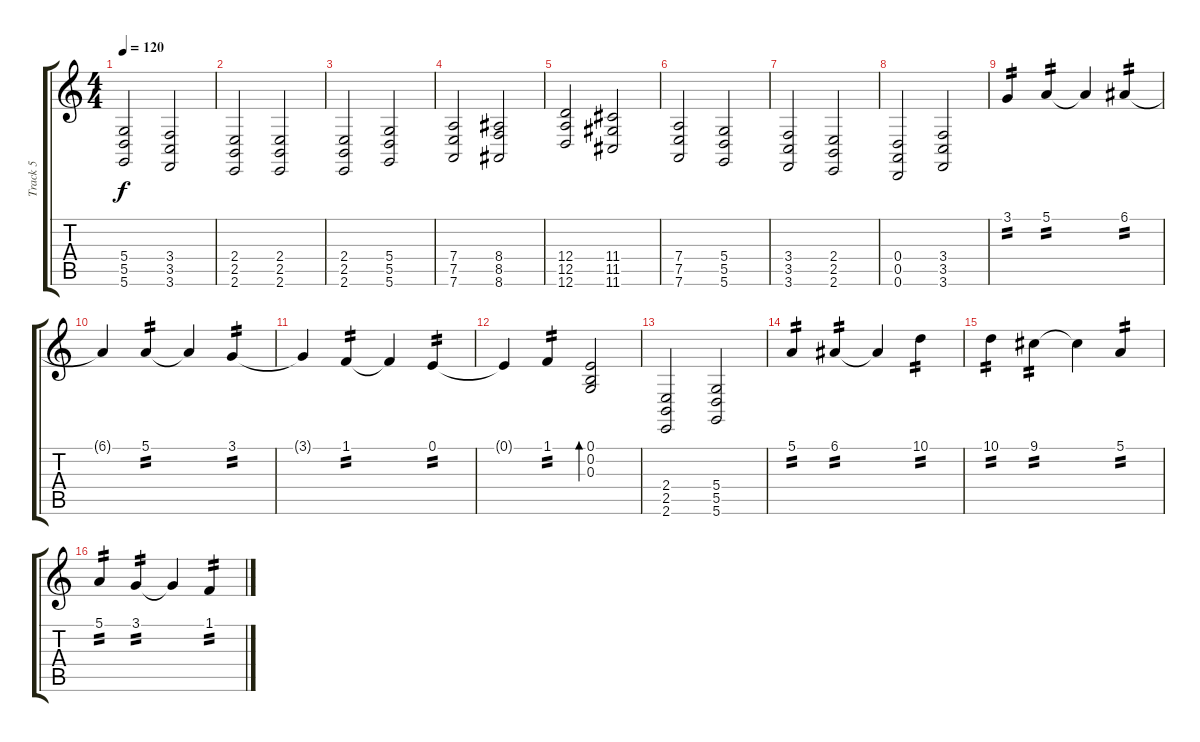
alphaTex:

\track ("Track 5" "Track 5") {instrument drawbarorgan}
\staff {score tabs}
\tuning (E4 B3 G3 D3 A2 D2) {hide}
\ts (4 4)
\tempo 120
\clef g2
\ks c
(5.4 5.5 5.6).2{dy f} (3.4 3.5 3.6).2 |
(2.4 2.5 2.6).2 (2.4 2.5 2.6).2 |
(2.4 2.5 2.6).2 (5.4 5.5 5.6).2 |
(7.4 7.5 7.6).2 (8.4 8.5 8.6).2 |
(12.4 12.5 12.6).2 (11.4 11.5 11.6).2 |
(7.4 7.5 7.6).2 (5.4 5.5 5.6).2 |
(3.4 3.5 3.6).2 (2.4 2.5 2.6).2 |
(0.4 0.5 0.6).2 (3.4 3.5 3.6).2 |
3.1.4{tp 2 instrument koto} 5.1.4{tp 2} 5.1{t}.4 6.1.4{tp 2} |
6.1{t}.4 5.1.4{tp 2} 5.1{t}.4 3.1.4{tp 2} |
3.1{t}.4 1.1.4{tp 2} 1.1{t}.4 0.1.4{tp 2} |
0.1{t}.4 1.1.4{tp 2} (0.1 0.2 0.3).2{bd 120} |
(2.4 2.5 2.6).2{instrument tubularbells} (5.4 5.5 5.6).2 |
5.1.4{tp 2 instrument koto} 6.1.4{tp 2} 6.1{t}.4 10.1.4{tp 2} |
10.1.4{tp 2} 9.1.4{tp 2} 9.1{t}.4 5.1.4{tp 2} |
5.1.4{tp 2} 3.1.4{tp 2} 3.1{t}.4 1.1.4{tp 2}
